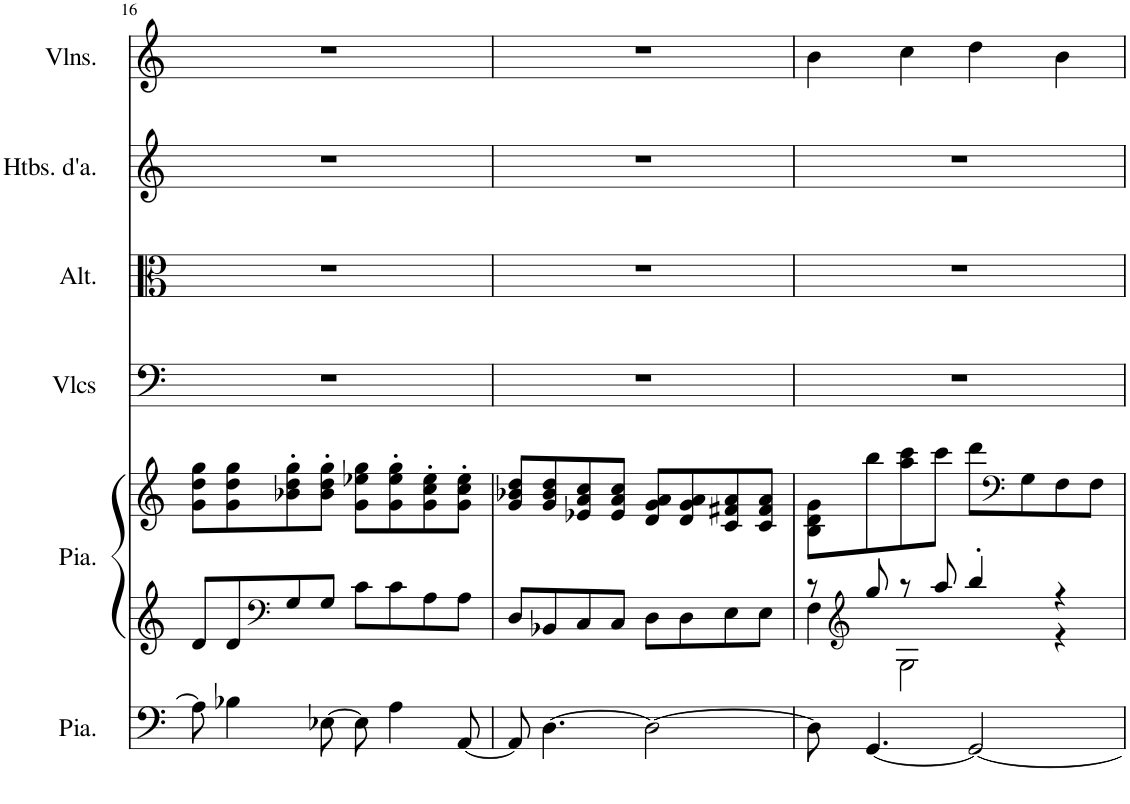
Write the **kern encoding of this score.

**kern	**kern	**kern	**kern	**kern	**kern	**kern
*part6	*part5	*part5	*part4	*part3	*part2	*part1
*staff7	*staff6	*staff5	*staff4	*staff3	*staff2	*staff1
*I"Piano, Pedals	*I"Piano, Organ	*	*I"Violoncelles, Bass	*I"Altos, Tenor	*I"Hautbois d'amour, Alto	*I"Violons, Soprano
*I'Pia.	*I'Pia.	*	*I'Vlcs	*I'Alt.	*I'Htbs. d'a.	*I'Vlns.
!!LO:PB:g=z
*clefF4	*clefG2	*clefG2	*clefF4	*clefC3	*clefG2	*clefG2
*	*	*	*	*	*Trd2c3	*
*k[]	*k[]	*k[]	*k[]	*k[]	*k[]	*k[]
*M4/4	*M4/4	*M4/4	*M4/4	*M4/4	*M4/4	*M4/4
=16	=16	=16	=16	=16	=16	=16
8A\]	8d/L	8g\ 8dd\ 8gg\L	1r	1r	1r	1r
4B-X\	8d/	8g\ 8dd\ 8gg\	.	.	.	.
*	*clefF4	*	*	*	*	*
.	8G/	8b-X\' 8dd\' 8gg\'	.	.	.	.
[8E-X\	8G/J	8b-\' 8dd\' 8gg\'J	.	.	.	.
8E-\]	8c\L	8g\ 8ee-X\ 8gg\L	.	.	.	.
4A\	8c\	8g\' 8ee-\' 8gg\'	.	.	.	.
.	8A\	8g\' 8cc\' 8ee-\'	.	.	.	.
[8AA/	8A\J	8g\' 8cc\' 8ee-\'J	.	.	.	.
=17	=17	=17	=17	=17	=17	=17
8AA/]	8D/L	8g/ 8b-X/ 8dd/L	1r	1r	1r	1r
[4.D\	8BB-X/	8g/ 8b-/ 8dd/	.	.	.	.
.	8C/	8e-X/ 8a/ 8cc/	.	.	.	.
.	8C/J	8e-/ 8a/ 8cc/J	.	.	.	.
2D\_	8D\L	8d/ 8g/ 8a/L	.	.	.	.
.	8D\	8d/ 8g/ 8a/	.	.	.	.
.	8E\	8c/ 8f#X/ 8a/	.	.	.	.
.	8E\J	8c/ 8f#/ 8a/J	.	.	.	.
=18	=18	=18	=18	=18	=18	=18
*	*^	*	*	*	*	*
8D\]	8r	4F\	8B\ 8d\ 8g\L	1r	1r	1r	4b\
*	*clefG2	*	*	*	*	*	*
[4.GG/	8gg/	.	8bb\	.	.	.	.
.	8r	2G\	8aa\ 8ccc\	.	.	.	4cc\
.	8aa/	.	8ccc\J	.	.	.	.
2GG/_	4bb'/	.	8ddd\L	.	.	.	4dd\
*	*	*	*clefF4	*	*	*	*
.	.	.	8G\	.	.	.	.
.	4r	4r	8F\	.	.	.	4b\
.	.	.	8F\J	.	.	.	.
*	*v	*v	*	*	*	*	*
=	=	=	=	=	=	=
*-	*-	*-	*-	*-	*-	*-
